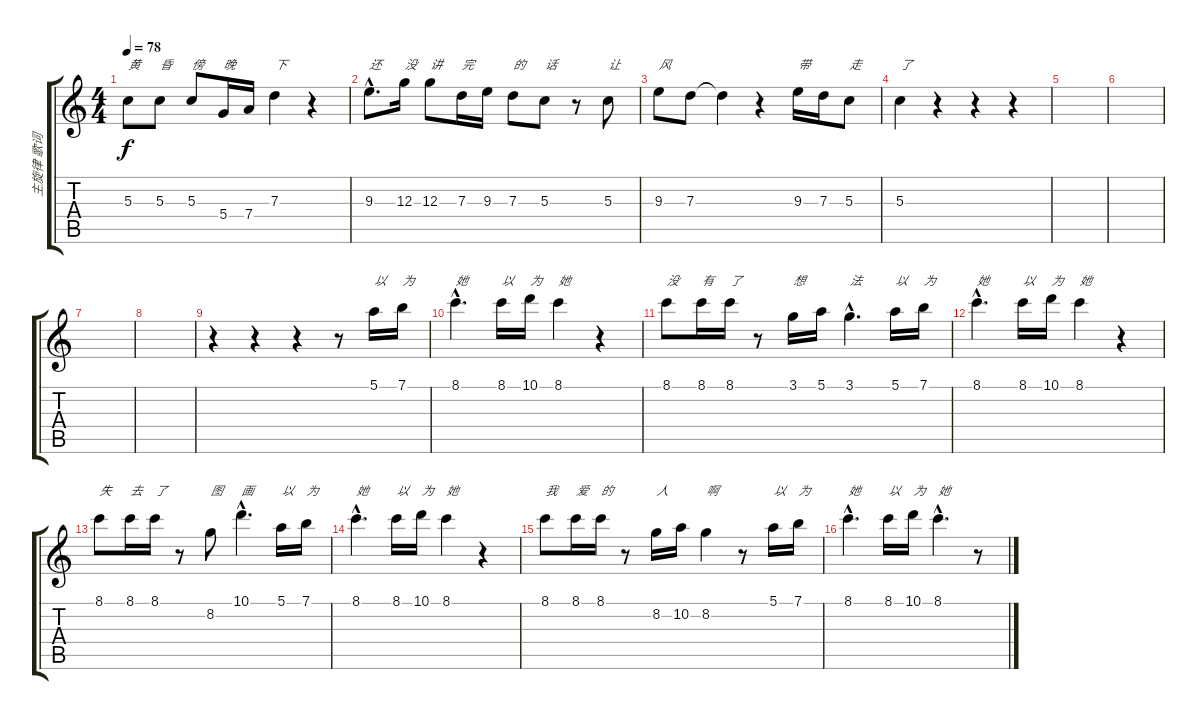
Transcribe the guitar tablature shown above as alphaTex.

\track ("主旋律 歌词" "主旋律 歌词") {instrument acousticguitarnylon}
\staff {score tabs}
\tuning (E4 B3 G3 D3 A2 E2) {hide}
\ts (4 4)
\tempo 78
\clef g2
\ks c
5.3.8{txt "黄" dy f} 5.3.8{txt "昏"} 5.3.8{txt "傍"} 5.4.16{txt "晚"} 7.4.16 7.3.4{txt "下"} r.4 |
9.3{hac}.8{d txt "还"} 12.3.16{txt "没"} 12.3.8{txt "讲"} 7.3.16{txt "完"} 9.3.16 7.3.8{txt "的"} 5.3.8{txt "话"} r.8 5.3.8{txt "让"} |
9.3.8{txt "风"} 7.3.8 7.3{t}.4 r.4 9.3.16{txt "带"} 7.3.16 5.3.8{txt "走"} |
5.3.4{txt "了"} r.4 r.4 r.4 |
|
|
|
|
r.4 r.4 r.4 r.8 5.1.16{txt "以"} 7.1.16{txt "为"} |
8.1{hac}.4{d txt "她"} 8.1.16{txt "以"} 10.1.16{txt "为"} 8.1.4{txt "她"} r.4 |
8.1.8{txt "没"} 8.1.16{txt "有"} 8.1.16{txt "了"} r.8 3.1.16{txt "想"} 5.1.16 3.1{hac}.4{d txt "法"} 5.1.16{txt "以"} 7.1.16{txt "为"} |
8.1{hac}.4{d txt "她"} 8.1.16{txt "以"} 10.1.16{txt "为"} 8.1.4{txt "她"} r.4 |
8.1.8{txt "失"} 8.1.16{txt "去"} 8.1.16{txt "了"} r.8 8.2.8{txt "图"} 10.1{hac}.4{d txt "画"} 5.1.16{txt "以"} 7.1.16{txt "为"} |
8.1{hac}.4{d txt "她"} 8.1.16{txt "以"} 10.1.16{txt "为"} 8.1.4{txt "她"} r.4 |
8.1.8{txt "我"} 8.1.16{txt "爱"} 8.1.16{txt "的"} r.8 8.2.16{txt "人"} 10.2.16 8.2.4{txt "啊"} r.8 5.1.16{txt "以"} 7.1.16{txt "为"} |
8.1{hac}.4{d txt "她"} 8.1.16{txt "以"} 10.1.16{txt "为"} 8.1{hac}.4{d txt "她"} r.8
